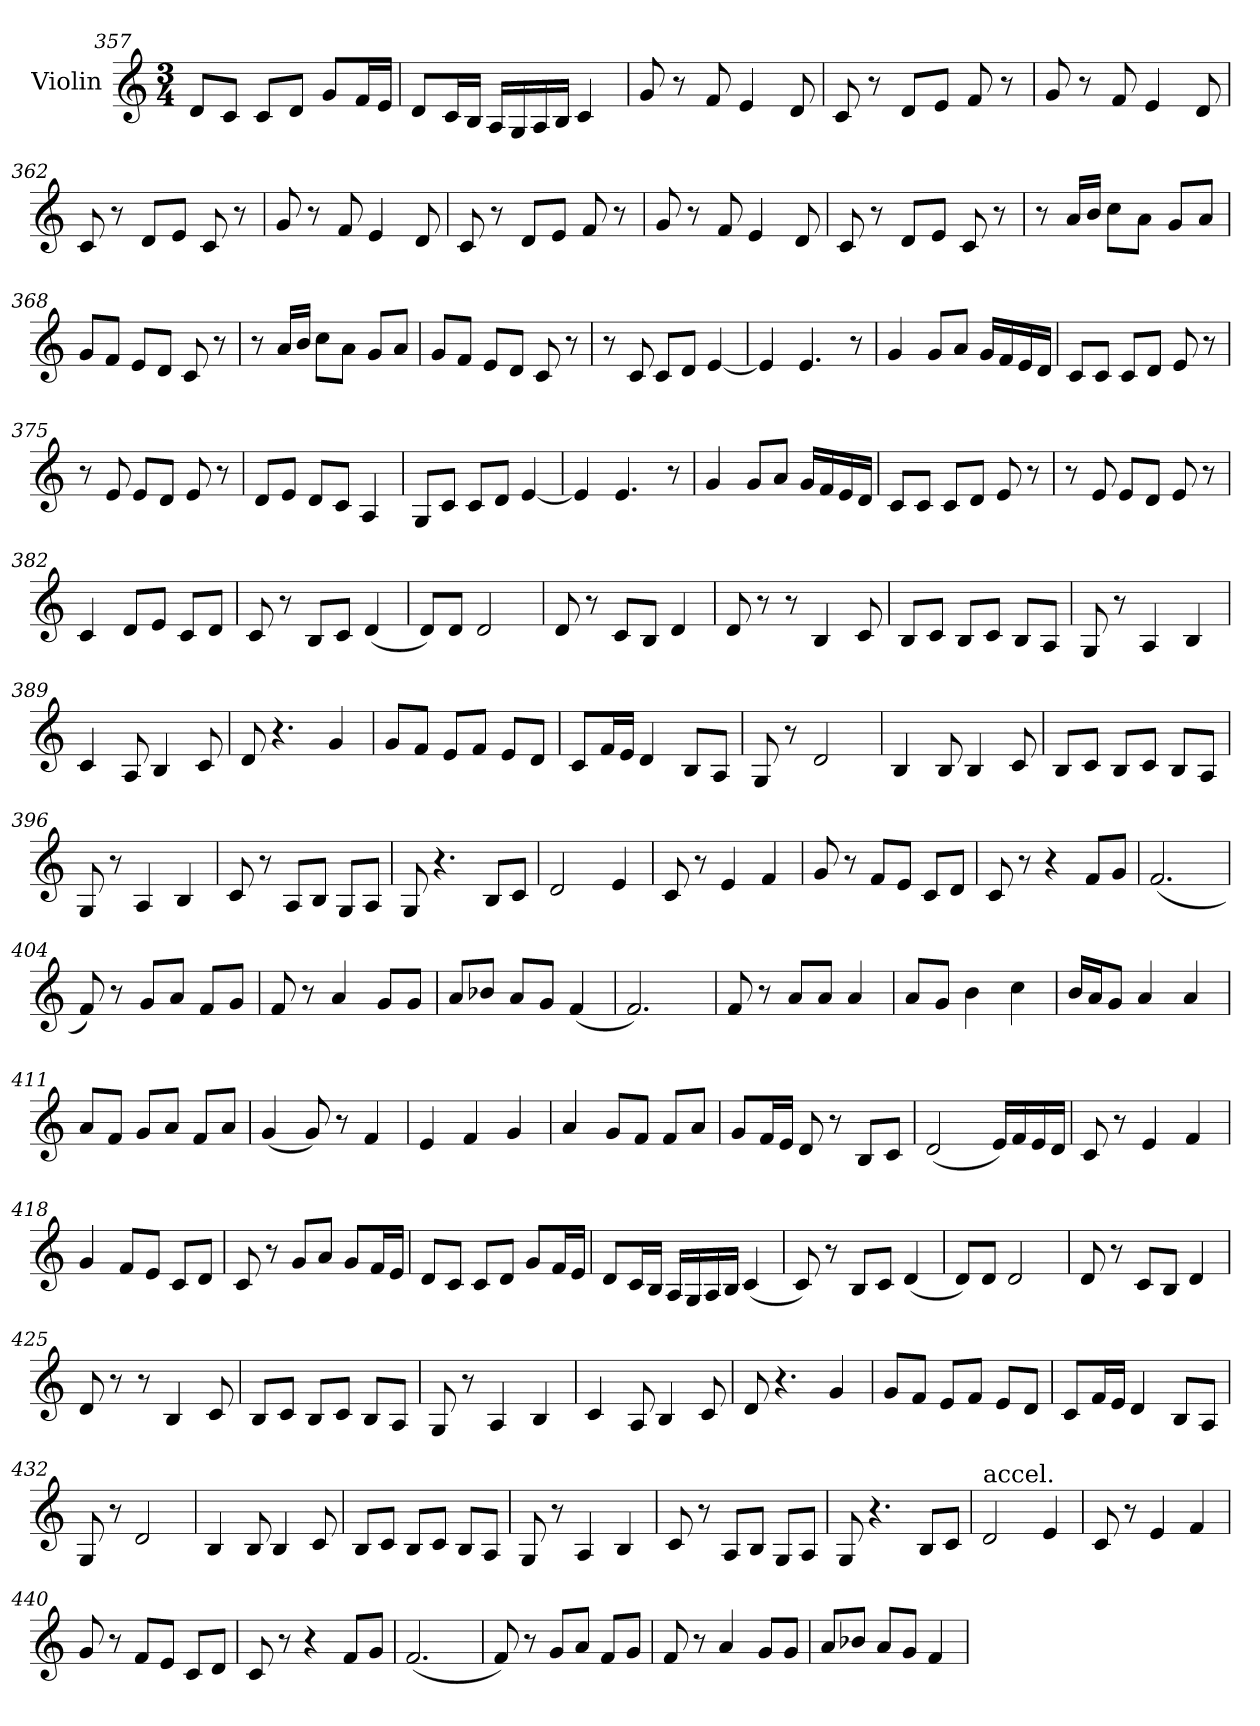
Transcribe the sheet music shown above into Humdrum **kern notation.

**kern
*part1
*staff1
*I"Violin
*clefG2
*k[]
*C:
*M3/4
=357
8d/L
8c/J
8c/L
8d/J
8g/L
16f/L
16e/JJ
=358
8d/L
16c/L
16B/JJ
16A/LL
16G/
16A/
16B/JJ
4c/
!!LO:LB:g=z
=359
8g/
8r
8f/
4e/
8d/
=360
8c/
8r
8d/L
8e/J
8f/
8r
=361
8g/
8r
8f/
4e/
8d/
=362
8c/
8r
8d/L
8e/J
8c/
8r
=363
8g/
8r
8f/
4e/
8d/
=364
8c/
8r
8d/L
8e/J
8f/
8r
!!LO:LB:g=z
=365
8g/
8r
8f/
4e/
8d/
=366
8c/
8r
8d/L
8e/J
8c/
8r
=367
8r
16a/LL
16b/JJ
8cc\L
8a\J
8g/L
8a/J
=368
8g/L
8f/J
8e/L
8d/J
8c/
8r
=369
8r
16a/LL
16b/JJ
8cc\L
8a\J
8g/L
8a/J
=370
8g/L
8f/J
8e/L
8d/J
8c/
8r
!!LO:LB:g=z
=371
8r
8c/
8c/L
8d/J
[4e/
=372
4e/]
4.e/
8r
=373
4g/
8g/L
8a/J
16g/LL
16f/
16e/
16d/JJ
=374
8c/L
8c/J
8c/L
8d/J
8e/
8r
=375
8r
8e/
8e/L
8d/J
8e/
8r
!!LO:PB:g=z
=376
8d/L
8e/J
8d/L
8c/J
4A/
=377
8G/L
8c/J
8c/L
8d/J
[4e/
=378
4e/]
4.e/
8r
=379
4g/
8g/L
8a/J
16g/LL
16f/
16e/
16d/JJ
=380
8c/L
8c/J
8c/L
8d/J
8e/
8r
=381
8r
8e/
8e/L
8d/J
8e/
8r
!!LO:PB:g=z
=382
4c/
8d/L
8e/J
8c/L
8d/J
!!LO:PB:g=z
=383
8c/
8r
8B/L
8c/J
(4d/
=384
8d/L)
8d/J
2d/
=385
8d/
8r
8c/L
8B/J
4d/
=386
8d/
8r
8r
4B/
8c/
=387
8B/L
8c/J
8B/L
8c/J
8B/L
8A/J
!!LO:PB:g=z
=388
8G/
8r
4A/
4B/
!!LO:PB:g=z
=389
4c/
8A/
4B/
8c/
=390
8d/
4.r
4g/
=391
8g/L
8f/J
8e/L
8f/J
8e/L
8d/J
=392
8c/L
16f/L
16e/JJ
4d/
8B/L
8A/J
=393
8G/
8r
2d/
!!LO:PB:g=z
=394
4B/
8B/
4B/
8c/
!!LO:PB:g=z
=395
8B/L
8c/J
8B/L
8c/J
8B/L
8A/J
=396
8G/
8r
4A/
4B/
=397
8c/
8r
8A/L
8B/J
8G/L
8A/J
=398
8G/
4.r
8B/L
8c/J
=399
2d/
4e/
!!LO:PB:g=z
=400
8c/
8r
4e/
4f/
!!LO:PB:g=z
=401
8g/
8r
8f/L
8e/J
8c/L
8d/J
=402
8c/
8r
4r
8f/L
8g/J
=403
(2.f/
=404
8f/)
8r
8g/L
8a/J
8f/L
8g/J
=405
8f/
8r
4a/
8g/L
8g/J
=406
8a/L
8b-X/J
8a/L
8g/J
(4f/
!!LO:PB:g=z
=407
2.f/)
!!LO:PB:g=z
=408
8f/
8r
8a/L
8a/J
4a/
=409
8a/L
8g/J
4b\
4cc\
=410
16b/LL
16a/J
8g/J
4a/
4a/
=411
8a/L
8f/J
8g/L
8a/J
8f/L
8a/J
=412
(4g/
8g/)
8r
4f/
!!LO:PB:g=z
=413
4e/
4f/
4g/
!!LO:PB:g=z
=414
4a/
8g/L
8f/J
8f/L
8a/J
=415
8g/L
16f/L
16e/JJ
8d/
8r
8B/L
8c/J
=416
(2d/
16e/LL)
16f/
16e/
16d/JJ
=417
8c/
8r
4e/
4f/
=418
4g/
8f/L
8e/J
8c/L
8d/J
!!LO:PB:g=z
=419
8c/
8r
8g/L
8a/J
8g/L
16f/L
16e/JJ
!!LO:PB:g=z
=420
8d/L
8c/J
8c/L
8d/J
8g/L
16f/L
16e/JJ
=421
8d/L
16c/L
16B/JJ
16A/LL
16G/
16A/
16B/JJ
(4c/
=422
8c/)
8r
8B/L
8c/J
(4d/
=423
8d/L)
8d/J
2d/
=424
8d/
8r
8c/L
8B/J
4d/
!!LO:PB:g=z
=425
8d/
8r
8r
4B/
8c/
=426
8B/L
8c/J
8B/L
8c/J
8B/L
8A/J
=427
8G/
8r
4A/
4B/
=428
4c/
8A/
4B/
8c/
=429
8d/
4.r
4g/
=430
8g/L
8f/J
8e/L
8f/J
8e/L
8d/J
!!LO:PB:g=z
=431
8c/L
16f/L
16e/JJ
4d/
8B/L
8A/J
!!LO:PB:g=z
=432
8G/
8r
2d/
=433
4B/
8B/
4B/
8c/
=434
8B/L
8c/J
8B/L
8c/J
8B/L
8A/J
=435
8G/
8r
4A/
4B/
=436
8c/
8r
8A/L
8B/J
8G/L
8A/J
!!LO:PB:g=z
=437
8G/
4.r
8B/L
8c/J
!!LO:PB:g=z
=438
!LO:TX:a:t=accel.
2d/
4e/
=439
8c/
8r
4e/
4f/
=440
8g/
8r
8f/L
8e/J
8c/L
8d/J
=441
8c/
8r
4r
8f/L
8g/J
=442
(2.f/
=443
8f/)
8r
8g/L
8a/J
8f/L
8g/J
!!LO:PB:g=z
=444
8f/
8r
4a/
8g/L
8g/J
!!LO:PB:g=z
=445
8a/L
8b-X/J
8a/L
8g/J
4f/
=
*-
